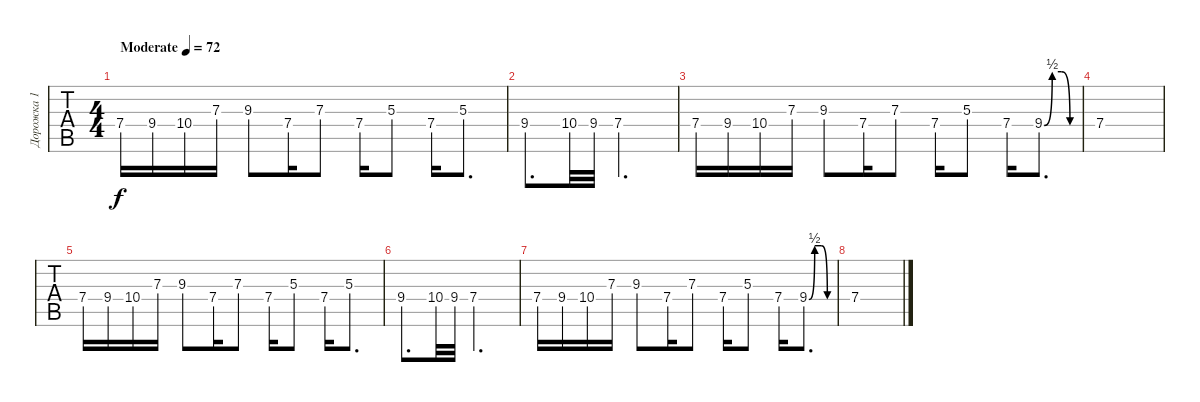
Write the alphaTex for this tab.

\track ("Дорожка 1" "Дорожка 1") {instrument acousticguitarsteel}
\staff {tabs}
\tuning (E4 B3 G3 D3 A2 E2) {hide}
\ts (4 4)
\tempo (72 "Moderate")
\clef g2
\ks c
7.4.16{dy f instrument acousticguitarsteel} 9.4.16 10.4.16 7.3.16 9.3.8 7.4.16 7.3.8 7.4.16 5.3.8 7.4.16 5.3.8{d} |
9.4.8{d} 10.4.32 9.4.32 7.4.2{d} |
7.4.16 9.4.16 10.4.16 7.3.16 9.3.8 7.4.16 7.3.8 7.4.16 5.3.8 7.4.16 9.4{be (custom 0 0 14 2 30 2 45 0 60 0)}.8{d} |
7.4.1 |
7.4.16 9.4.16 10.4.16 7.3.16 9.3.8 7.4.16 7.3.8 7.4.16 5.3.8 7.4.16 5.3.8{d} |
9.4.8{d} 10.4.32 9.4.32 7.4.2{d} |
7.4.16 9.4.16 10.4.16 7.3.16 9.3.8 7.4.16 7.3.8 7.4.16 5.3.8 7.4.16 9.4{be (custom 0 0 14 2 30 2 45 0 60 0)}.8{d} |
7.4.1
